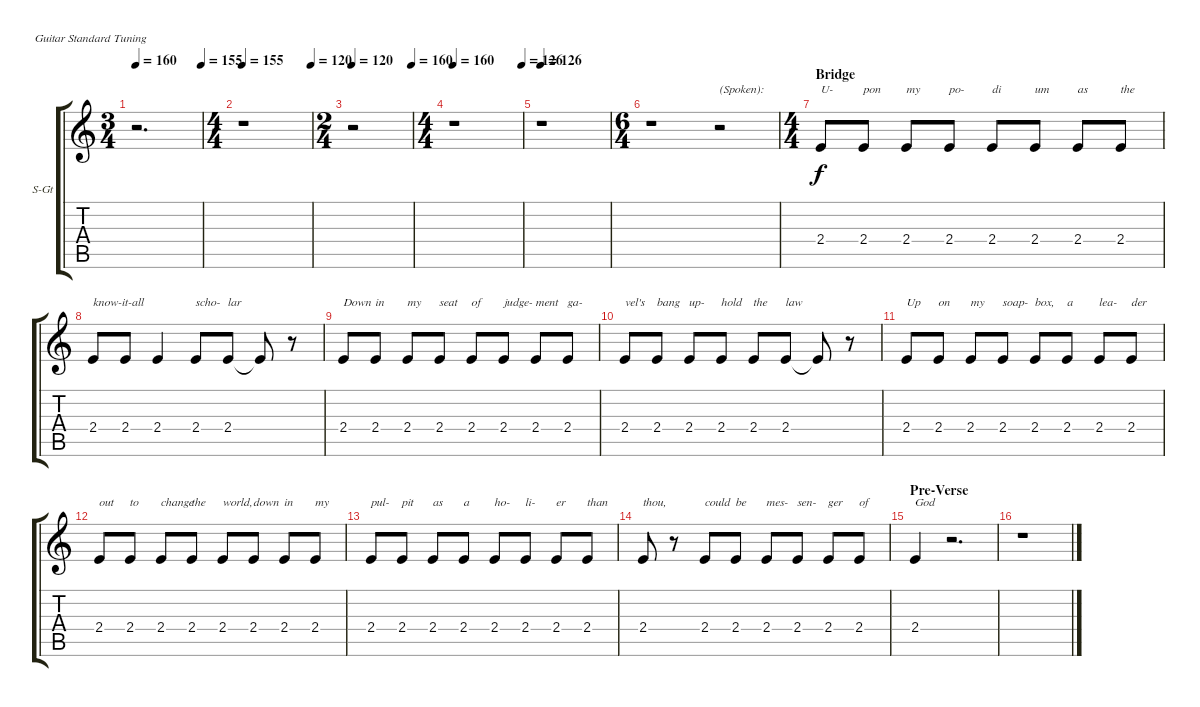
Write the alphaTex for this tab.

\bracketExtendMode groupsimilarinstruments
\firstSystemTrackNameOrientation horizontal
\otherSystemsTrackNameOrientation horizontal
\track ("D. Mustaine (Vocals)" "S-Gt") {instrument lead6voice}
\staff {score tabs}
\tuning (E4 B3 G3 D3 A2 E2)
\displaytranspose 12
\ts (3 4)
\beaming (8 3 1 1 1)
\tempo 160
\tempo (155 1)
\clef g2
\ks c
r.2{d dy f} |
\ts (4 4)
\beaming (8 2 2 2 2)
\tempo 155
\tempo (120 1)
r.1 |
\ts (2 4)
\beaming (8 1 1 1 1)
\tempo 120
\tempo (160 1)
r.2 |
\ts (4 4)
\beaming (8 2 2 2 2)
\tempo 160
\tempo (126 1)
r.1 |
\tempo 126
r.1 |
\ts (6 4)
\beaming (8 3 3 3 3)
r.1 r.2{txt "(Spoken):"} |
\ts (4 4)
\beaming (8 2 2 2 2)
\section ("" "Bridge")
2.4.8{txt "U-"} 2.4.8{txt "pon"} 2.4.8{txt "my"} 2.4.8{txt "po-"} 2.4.8{txt "di"} 2.4.8{txt "um"} 2.4.8{txt "as"} 2.4.8{txt "the"} |
2.4.8{txt "know-it-all"} 2.4.8 2.4.4 2.4.8{txt "scho-"} 2.4.8{txt "lar"} 2.4{t}.8 r.8 |
2.4.8{txt "Down"} 2.4.8{txt "in"} 2.4.8{txt "my"} 2.4.8{txt "seat"} 2.4.8{txt "of"} 2.4.8{txt "judge-"} 2.4.8{txt "ment"} 2.4.8{txt "ga-"} |
2.4.8{txt "vel's"} 2.4.8{txt "bang"} 2.4.8{txt "up-"} 2.4.8{txt "hold"} 2.4.8{txt "the"} 2.4.8{txt "law"} 2.4{t}.8 r.8 |
2.4.8{txt "Up"} 2.4.8{txt "on"} 2.4.8{txt "my"} 2.4.8{txt "soap-"} 2.4.8{txt "box,"} 2.4.8{txt "a"} 2.4.8{txt "lea-"} 2.4.8{txt "der"} |
2.4.8{txt "out"} 2.4.8{txt "to"} 2.4.8{txt "change"} 2.4.8{txt "the"} 2.4.8{txt "world,"} 2.4.8{txt "down"} 2.4.8{txt "in"} 2.4.8{txt "my"} |
2.4.8{txt "pul-"} 2.4.8{txt "pit"} 2.4.8{txt "as"} 2.4.8{txt "a"} 2.4.8{txt "ho-"} 2.4.8{txt "li-"} 2.4.8{txt "er"} 2.4.8{txt "than"} |
2.4.8{txt "thou,"} r.8 2.4.8{txt "could"} 2.4.8{txt "be"} 2.4.8{txt "mes-"} 2.4.8{txt "sen-"} 2.4.8{txt "ger"} 2.4.8{txt "of"} |
\section ("" "Pre-Verse")
2.4.4{txt "God"} r.2{d} |
r.1
